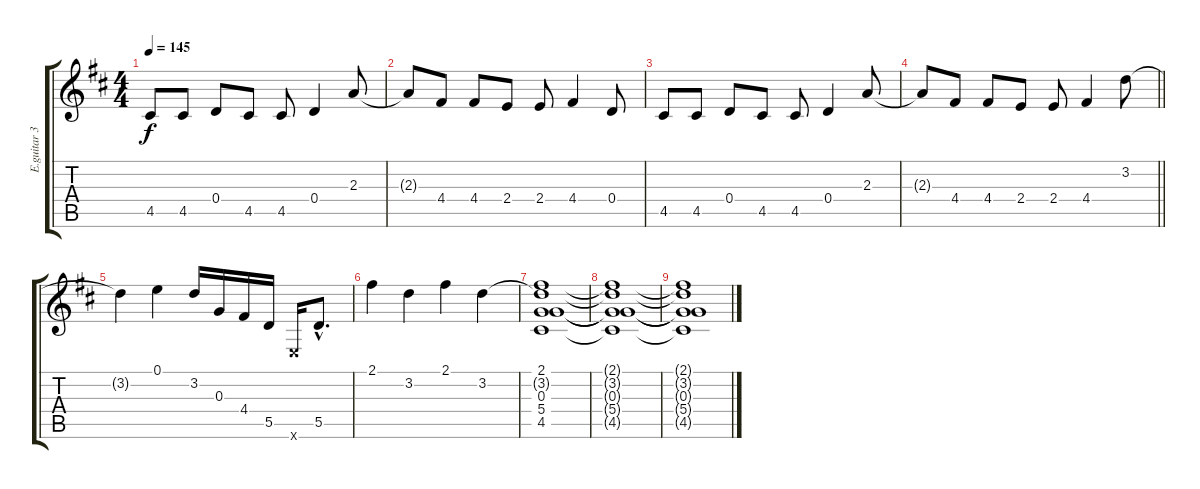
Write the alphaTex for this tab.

\track ("E.guitar 3" "E.guitar 3") {instrument electricguitarclean}
\staff {score tabs}
\tuning (E4 B3 G3 D3 A2 E2) {hide}
\ts (4 4)
\tempo 145
\clef g2
\ks d
4.5.8{dy f} 4.5.8 0.4.8 4.5.8 4.5.8 0.4.4 2.3.8 |
2.3{t}.8 4.4.8 4.4.8 2.4.8 2.4.8 4.4.4 0.4.8 |
4.5.8 4.5.8 0.4.8 4.5.8 4.5.8 0.4.4 2.3.8 |
\barLineRight lightlight
2.3{t}.8 4.4.8 4.4.8 2.4.8 2.4.8 4.4.4 3.2.8 |
3.2{t}.4 0.1.4 3.2.16 0.3.16 4.4.16 5.5.16 0.6{x}.16 5.5{hac}.8{d} |
2.1.4 3.2.4 2.1.4 3.2.4 |
(2.1 3.2{t} 0.3 5.4 4.5).1 |
(2.1{t} 3.2{t} 0.3{t} 5.4{t} 4.5{t}).1 |
(2.1{t} 3.2{t} 0.3{t} 5.4{t} 4.5{t}).1
